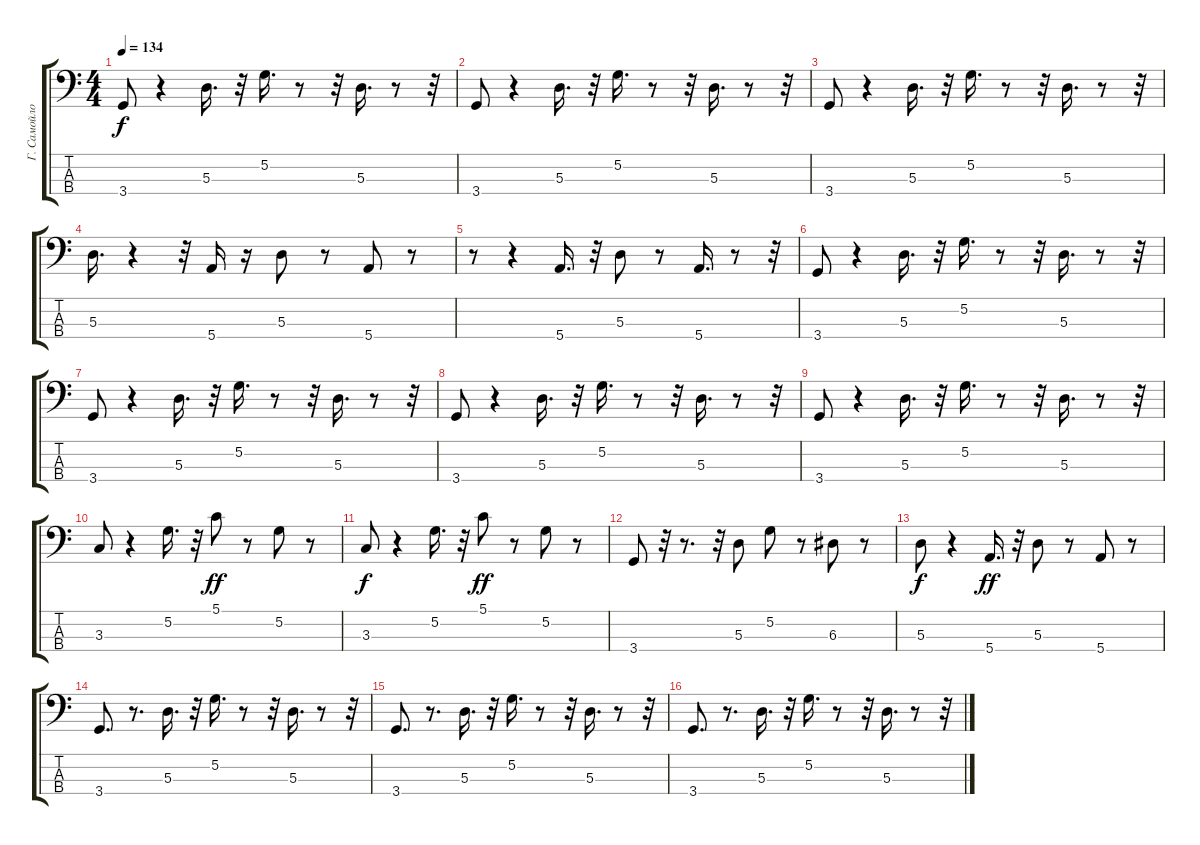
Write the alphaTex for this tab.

\track ("Г. Самойлов" "Г. Самойло") {instrument electricbassfinger}
\staff {score tabs}
\tuning (G2 D2 A1 E1) {hide}
\ts (4 4)
\tempo 134
\clef f4
\ks c
3.4.8{dy f} r.4 5.3.16{d} r.32 5.2.16{d} r.8 r.32 5.3.16{d} r.8 r.32 |
3.4.8 r.4 5.3.16{d} r.32 5.2.16{d} r.8 r.32 5.3.16{d} r.8 r.32 |
3.4.8 r.4 5.3.16{d} r.32 5.2.16{d} r.8 r.32 5.3.16{d} r.8 r.32 |
5.3.16{d} r.4 r.32 5.4.16 r.16 5.3.8 r.8 5.4.8 r.8 |
r.8 r.4 5.4.16{d} r.32 5.3.8 r.8 5.4.16{d} r.8 r.32 |
3.4.8 r.4 5.3.16{d} r.32 5.2.16{d} r.8 r.32 5.3.16{d} r.8 r.32 |
3.4.8 r.4 5.3.16{d} r.32 5.2.16{d} r.8 r.32 5.3.16{d} r.8 r.32 |
3.4.8 r.4 5.3.16{d} r.32 5.2.16{d} r.8 r.32 5.3.16{d} r.8 r.32 |
3.4.8 r.4 5.3.16{d} r.32 5.2.16{d} r.8 r.32 5.3.16{d} r.8 r.32 |
3.3.8 r.4 5.2.16{d} r.32 5.1.8{dy ff} r.8 5.2.8 r.8 |
3.3.8{dy f} r.4 5.2.16{d} r.32 5.1.8{dy ff} r.8 5.2.8 r.8 |
3.4.8 r.32 r.8{d} r.32 5.3.8 5.2.8 r.8 6.3.8 r.8 |
5.3.8{dy f} r.4 5.4.16{d dy ff} r.32 5.3.8 r.8 5.4.8 r.8 |
3.4.8{d} r.8{d} 5.3.16{d} r.32 5.2.16{d} r.8 r.32 5.3.16{d} r.8 r.32 |
3.4.8{d} r.8{d} 5.3.16{d} r.32 5.2.16{d} r.8 r.32 5.3.16{d} r.8 r.32 |
3.4.8{d} r.8{d} 5.3.16{d} r.32 5.2.16{d} r.8 r.32 5.3.16{d} r.8 r.32
